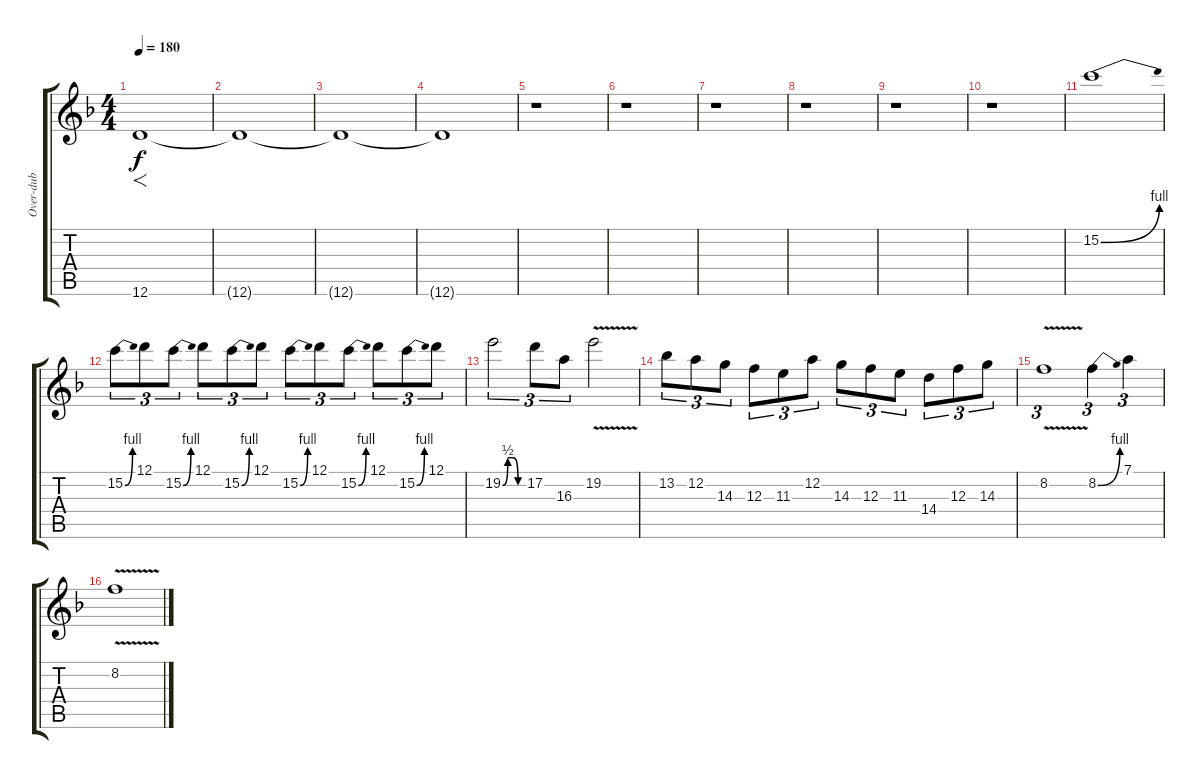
\track ("Over-dub" "Over-dub") {instrument overdrivenguitar}
\staff {score tabs}
\tuning (D4 A3 F3 C3 G2 D2) {hide}
\ts (4 4)
\tempo 180
\clef g2
\ks dminor
12.6.1{f dy f instrument choiraahs} |
12.6{t}.1 |
12.6{t}.1{volume 0} |
12.6{t}.1 |
r.1 |
r.1 |
r.1 |
r.1 |
r.1 |
r.1{volume 16 instrument overdrivenguitar} |
15.2{be (bend 0 0 60 4)}.1 |
15.2{be (bend 0 0 60 4)}.8{tu (3 2)} 12.1.8{tu (3 2)} 15.2{be (bend 0 0 60 4)}.8{tu (3 2)} 12.1.8{tu (3 2)} 15.2{be (bend 0 0 60 4)}.8{tu (3 2)} 12.1.8{tu (3 2)} 15.2{be (bend 0 0 60 4)}.8{tu (3 2)} 12.1.8{tu (3 2)} 15.2{be (bend 0 0 60 4)}.8{tu (3 2)} 12.1.8{tu (3 2)} 15.2{be (bend 0 0 60 4)}.8{tu (3 2)} 12.1.8{tu (3 2)} |
19.2{be (custom 0 0 15 2 30 2 45 0 60 0)}.2{tu (3 2)} 17.2.8{tu (3 2)} 16.3.8{tu (3 2)} 19.2{v}.2 |
13.2.8{tu (3 2)} 12.2.8{tu (3 2)} 14.3.8{tu (3 2)} 12.3.8{tu (3 2)} 11.3.8{tu (3 2)} 12.2.8{tu (3 2)} 14.3.8{tu (3 2)} 12.3.8{tu (3 2)} 11.3.8{tu (3 2)} 14.4.8{tu (3 2)} 12.3.8{tu (3 2)} 14.3.8{tu (3 2)} |
8.2{v}.1{tu (3 2)} 8.2{be (bend 0 0 60 4)}.4{tu (3 2)} 7.1.4{tu (3 2)} |
8.2{v}.1
